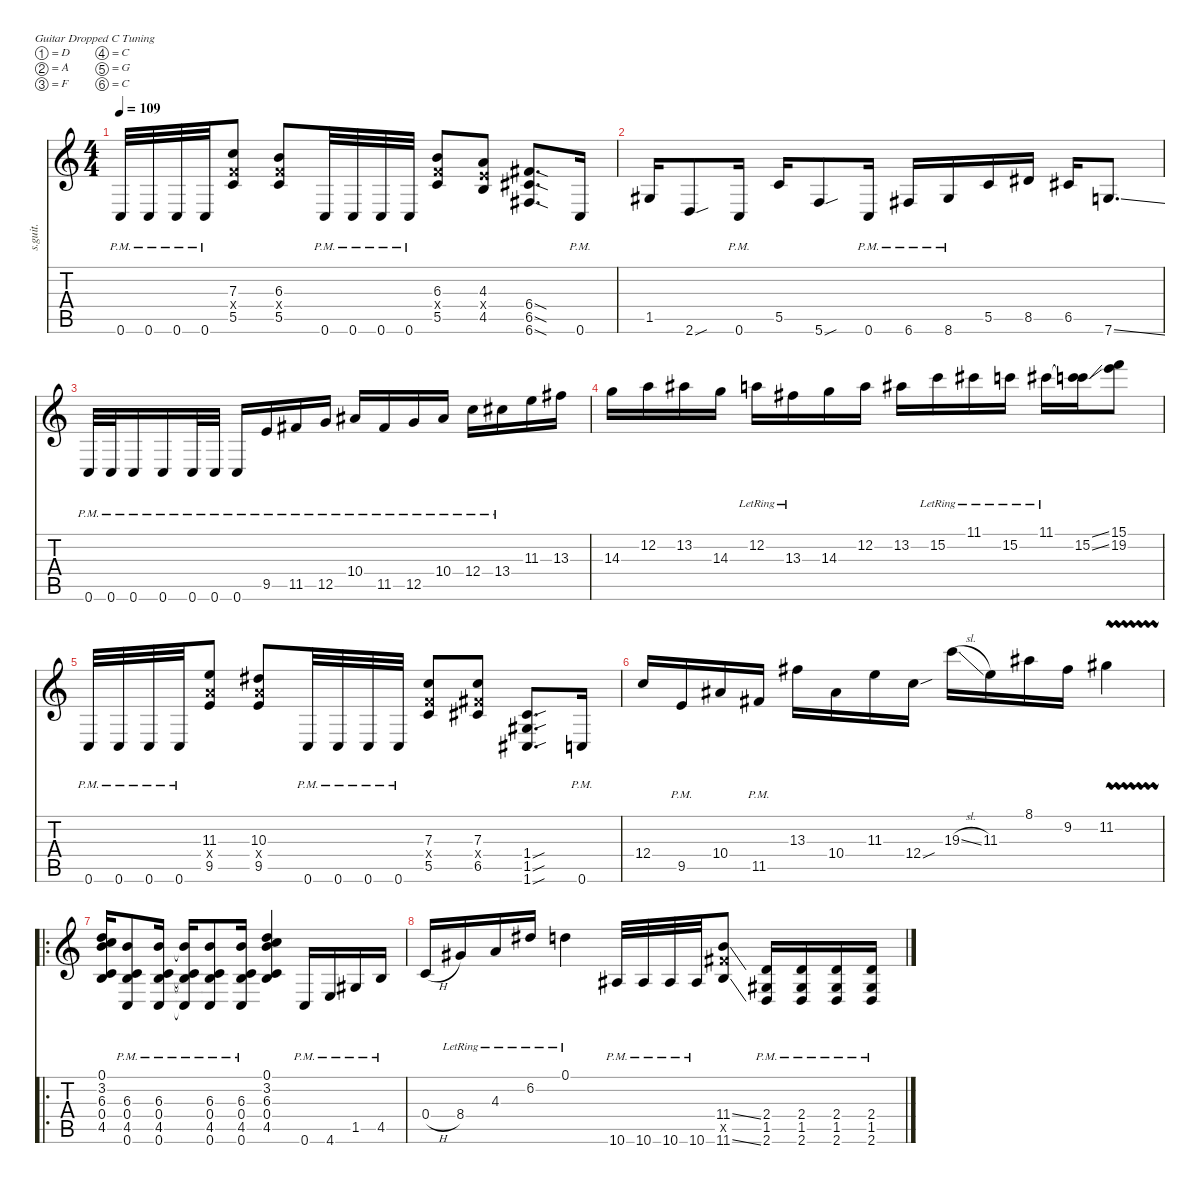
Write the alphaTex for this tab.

\defaultSystemsLayout 4
\hideDynamics
\bracketExtendMode nobrackets
\track ("Rhythm 1" "s.guit.") {instrument distortionguitar}
\staff {score tabs}
\tuning (D4 A3 F3 C3 G2 C2)
\ts (4 4)
\tempo 109
\clef g2
\ks c
0.6{pm}.32{lyrics (0 "") lyrics (1 "") lyrics (2 "") lyrics (3 "") lyrics (4 "") dy mf} 0.6{pm}.32{lyrics (0 "") lyrics (1 "") lyrics (2 "") lyrics (3 "") lyrics (4 "")} 0.6{pm}.32{lyrics (0 "") lyrics (1 "") lyrics (2 "") lyrics (3 "") lyrics (4 "")} 0.6{pm}.32{lyrics (0 "") lyrics (1 "") lyrics (2 "") lyrics (3 "") lyrics (4 "")} (7.3 5.5 5.4{x}).8{lyrics (0 "") lyrics (1 "") lyrics (2 "") lyrics (3 "") lyrics (4 "")} (6.3 5.5 5.4{x}).8{lyrics (0 "") lyrics (1 "") lyrics (2 "") lyrics (3 "") lyrics (4 "")} 0.6{pm}.32{lyrics (0 "") lyrics (1 "") lyrics (2 "") lyrics (3 "") lyrics (4 "")} 0.6{pm}.32{lyrics (0 "") lyrics (1 "") lyrics (2 "") lyrics (3 "") lyrics (4 "")} 0.6{pm}.32{lyrics (0 "") lyrics (1 "") lyrics (2 "") lyrics (3 "") lyrics (4 "")} 0.6{pm}.32{lyrics (0 "") lyrics (1 "") lyrics (2 "") lyrics (3 "") lyrics (4 "")} (6.3 5.5 5.4{x}).8{lyrics (0 "") lyrics (1 "") lyrics (2 "") lyrics (3 "") lyrics (4 "")} (4.3 4.5 4.4{x}).8{lyrics (0 "") lyrics (1 "") lyrics (2 "") lyrics (3 "") lyrics (4 "")} (6.4{sod acc #} 6.5{sod acc #} 6.6{sod acc #}).8{d lyrics (0 "") lyrics (1 "") lyrics (2 "") lyrics (3 "") lyrics (4 "")} 0.6{pm}.16{lyrics (0 "") lyrics (1 "") lyrics (2 "") lyrics (3 "") lyrics (4 "")} |
1.5{acc #}.16{lyrics (0 "") lyrics (1 "") lyrics (2 "") lyrics (3 "") lyrics (4 "")} 2.6{sou}.8{lyrics (0 "") lyrics (1 "") lyrics (2 "") lyrics (3 "") lyrics (4 "")} 0.6{pm}.16{lyrics (0 "") lyrics (1 "") lyrics (2 "") lyrics (3 "") lyrics (4 "")} 5.5.16{lyrics (0 "") lyrics (1 "") lyrics (2 "") lyrics (3 "") lyrics (4 "")} 5.6{sou}.8{lyrics (0 "") lyrics (1 "") lyrics (2 "") lyrics (3 "") lyrics (4 "")} 0.6{pm}.16{lyrics (0 "") lyrics (1 "") lyrics (2 "") lyrics (3 "") lyrics (4 "")} 6.6{pm acc #}.16{lyrics (0 "") lyrics (1 "") lyrics (2 "") lyrics (3 "") lyrics (4 "")} 8.6{pm acc #}.16{lyrics (0 "") lyrics (1 "") lyrics (2 "") lyrics (3 "") lyrics (4 "")} 5.5.16{lyrics (0 "") lyrics (1 "") lyrics (2 "") lyrics (3 "") lyrics (4 "")} 8.5{acc #}.16{lyrics (0 "") lyrics (1 "") lyrics (2 "") lyrics (3 "") lyrics (4 "")} 6.5{acc #}.16{lyrics (0 "") lyrics (1 "") lyrics (2 "") lyrics (3 "") lyrics (4 "")} 7.6{ss}.8{d lyrics (0 "") lyrics (1 "") lyrics (2 "") lyrics (3 "") lyrics (4 "")} |
0.6{pm}.32{lyrics (0 "") lyrics (1 "") lyrics (2 "") lyrics (3 "") lyrics (4 "")} 0.6{pm}.32{lyrics (0 "") lyrics (1 "") lyrics (2 "") lyrics (3 "") lyrics (4 "")} 0.6{pm}.16{lyrics (0 "") lyrics (1 "") lyrics (2 "") lyrics (3 "") lyrics (4 "")} 0.6{pm}.16{lyrics (0 "") lyrics (1 "") lyrics (2 "") lyrics (3 "") lyrics (4 "")} 0.6{pm}.32{lyrics (0 "") lyrics (1 "") lyrics (2 "") lyrics (3 "") lyrics (4 "")} 0.6{pm}.32{lyrics (0 "") lyrics (1 "") lyrics (2 "") lyrics (3 "") lyrics (4 "")} 0.6{pm}.16{lyrics (0 "") lyrics (1 "") lyrics (2 "") lyrics (3 "") lyrics (4 "")} 9.5{pm}.16{lyrics (0 "") lyrics (1 "") lyrics (2 "") lyrics (3 "") lyrics (4 "")} 11.5{pm acc #}.16{lyrics (0 "") lyrics (1 "") lyrics (2 "") lyrics (3 "") lyrics (4 "")} 12.5{pm}.16{lyrics (0 "") lyrics (1 "") lyrics (2 "") lyrics (3 "") lyrics (4 "")} 10.4{pm acc #}.16{lyrics (0 "") lyrics (1 "") lyrics (2 "") lyrics (3 "") lyrics (4 "")} 11.5{pm acc #}.16{lyrics (0 "") lyrics (1 "") lyrics (2 "") lyrics (3 "") lyrics (4 "")} 12.5{pm}.16{lyrics (0 "") lyrics (1 "") lyrics (2 "") lyrics (3 "") lyrics (4 "")} 10.4{pm acc #}.16{lyrics (0 "") lyrics (1 "") lyrics (2 "") lyrics (3 "") lyrics (4 "")} 12.4{pm}.16{lyrics (0 "") lyrics (1 "") lyrics (2 "") lyrics (3 "") lyrics (4 "")} 13.4{pm acc #}.16{lyrics (0 "") lyrics (1 "") lyrics (2 "") lyrics (3 "") lyrics (4 "")} 11.3.16{lyrics (0 "") lyrics (1 "") lyrics (2 "") lyrics (3 "") lyrics (4 "")} 13.3{acc #}.16{lyrics (0 "") lyrics (1 "") lyrics (2 "") lyrics (3 "") lyrics (4 "")} |
14.3.16{lyrics (0 "") lyrics (1 "") lyrics (2 "") lyrics (3 "") lyrics (4 "")} 12.2.16{lyrics (0 "") lyrics (1 "") lyrics (2 "") lyrics (3 "") lyrics (4 "")} 13.2{acc #}.16{lyrics (0 "") lyrics (1 "") lyrics (2 "") lyrics (3 "") lyrics (4 "")} 14.3.16{lyrics (0 "") lyrics (1 "") lyrics (2 "") lyrics (3 "") lyrics (4 "")} 12.2{lr}.16{lyrics (0 "") lyrics (1 "") lyrics (2 "") lyrics (3 "") lyrics (4 "")} 13.3{lr acc #}.16{lyrics (0 "") lyrics (1 "") lyrics (2 "") lyrics (3 "") lyrics (4 "")} 14.3.16{lyrics (0 "") lyrics (1 "") lyrics (2 "") lyrics (3 "") lyrics (4 "")} 12.2.16{lyrics (0 "") lyrics (1 "") lyrics (2 "") lyrics (3 "") lyrics (4 "")} 13.2{acc #}.16{lyrics (0 "") lyrics (1 "") lyrics (2 "") lyrics (3 "") lyrics (4 "")} 15.2{lr}.16{lyrics (0 "") lyrics (1 "") lyrics (2 "") lyrics (3 "") lyrics (4 "")} 11.1{lr acc #}.16{lyrics (0 "") lyrics (1 "") lyrics (2 "") lyrics (3 "") lyrics (4 "")} 15.2{lr}.16{lyrics (0 "") lyrics (1 "") lyrics (2 "") lyrics (3 "") lyrics (4 "")} 11.1{lr acc #}.16{lyrics (0 "") lyrics (1 "") lyrics (2 "") lyrics (3 "") lyrics (4 "")} (11.1{ss t acc #} 15.2{ss}).16{lyrics (0 "") lyrics (1 "") lyrics (2 "") lyrics (3 "") lyrics (4 "")} (15.1 19.2).8{lyrics (0 "") lyrics (1 "") lyrics (2 "") lyrics (3 "") lyrics (4 "")} |
0.6{pm}.32{lyrics (0 "") lyrics (1 "") lyrics (2 "") lyrics (3 "") lyrics (4 "")} 0.6{pm}.32{lyrics (0 "") lyrics (1 "") lyrics (2 "") lyrics (3 "") lyrics (4 "")} 0.6{pm}.32{lyrics (0 "") lyrics (1 "") lyrics (2 "") lyrics (3 "") lyrics (4 "")} 0.6{pm}.32{lyrics (0 "") lyrics (1 "") lyrics (2 "") lyrics (3 "") lyrics (4 "")} (11.3 9.5 9.4{x}).8{lyrics (0 "") lyrics (1 "") lyrics (2 "") lyrics (3 "") lyrics (4 "")} (10.3{acc #} 9.5 9.4{x}).8{lyrics (0 "") lyrics (1 "") lyrics (2 "") lyrics (3 "") lyrics (4 "")} 0.6{pm}.32{lyrics (0 "") lyrics (1 "") lyrics (2 "") lyrics (3 "") lyrics (4 "")} 0.6{pm}.32{lyrics (0 "") lyrics (1 "") lyrics (2 "") lyrics (3 "") lyrics (4 "")} 0.6{pm}.32{lyrics (0 "") lyrics (1 "") lyrics (2 "") lyrics (3 "") lyrics (4 "")} 0.6{pm}.32{lyrics (0 "") lyrics (1 "") lyrics (2 "") lyrics (3 "") lyrics (4 "")} (7.3 5.5 5.4{x}).8{lyrics (0 "") lyrics (1 "") lyrics (2 "") lyrics (3 "") lyrics (4 "")} (7.3 6.5{acc #} 6.4{x acc #}).8{lyrics (0 "") lyrics (1 "") lyrics (2 "") lyrics (3 "") lyrics (4 "")} (1.4{sou acc #} 1.5{sou acc #} 1.6{sou acc #}).8{d lyrics (0 "") lyrics (1 "") lyrics (2 "") lyrics (3 "") lyrics (4 "")} 0.6{pm}.16{lyrics (0 "") lyrics (1 "") lyrics (2 "") lyrics (3 "") lyrics (4 "")} |
12.4.16{lyrics (0 "") lyrics (1 "") lyrics (2 "") lyrics (3 "") lyrics (4 "")} 9.5{pm}.16{lyrics (0 "") lyrics (1 "") lyrics (2 "") lyrics (3 "") lyrics (4 "")} 10.4{acc #}.16{lyrics (0 "") lyrics (1 "") lyrics (2 "") lyrics (3 "") lyrics (4 "")} 11.5{pm acc #}.16{lyrics (0 "") lyrics (1 "") lyrics (2 "") lyrics (3 "") lyrics (4 "")} 13.3{acc #}.16{lyrics (0 "") lyrics (1 "") lyrics (2 "") lyrics (3 "") lyrics (4 "")} 10.4{acc #}.16{lyrics (0 "") lyrics (1 "") lyrics (2 "") lyrics (3 "") lyrics (4 "")} 11.3.16{lyrics (0 "") lyrics (1 "") lyrics (2 "") lyrics (3 "") lyrics (4 "")} 12.4{sou}.16{lyrics (0 "") lyrics (1 "") lyrics (2 "") lyrics (3 "") lyrics (4 "")} 19.3{sl}.16{lyrics (0 "") lyrics (1 "") lyrics (2 "") lyrics (3 "") lyrics (4 "")} 11.3.16{lyrics (0 "") lyrics (1 "") lyrics (2 "") lyrics (3 "") lyrics (4 "")} 8.1{acc #}.16{lyrics (0 "") lyrics (1 "") lyrics (2 "") lyrics (3 "") lyrics (4 "")} 9.2{acc #}.16{lyrics (0 "") lyrics (1 "") lyrics (2 "") lyrics (3 "") lyrics (4 "")} 11.2{vw acc #}.4{lyrics (0 "") lyrics (1 "") lyrics (2 "") lyrics (3 "") lyrics (4 "")} |
\ro
(0.1 3.2 6.3 0.4 4.5).16{lyrics (0 "") lyrics (1 "") lyrics (2 "") lyrics (3 "") lyrics (4 "")} (0.4{pm} 4.5{pm} 0.6{pm} 6.3{pm}).8{lyrics (0 "") lyrics (1 "") lyrics (2 "") lyrics (3 "") lyrics (4 "")} (0.4{pm} 4.5{pm} 0.6{pm} 6.3{pm}).16{lyrics (0 "") lyrics (1 "") lyrics (2 "") lyrics (3 "") lyrics (4 "")} (0.4{pm t} 4.5{pm t} 0.6{pm t} 6.3{pm t}).16{lyrics (0 "") lyrics (1 "") lyrics (2 "") lyrics (3 "") lyrics (4 "")} (0.4{pm} 4.5{pm} 0.6{pm} 6.3{pm}).8{lyrics (0 "") lyrics (1 "") lyrics (2 "") lyrics (3 "") lyrics (4 "")} (0.4{pm} 4.5{pm} 0.6{pm} 6.3{pm}).16{lyrics (0 "") lyrics (1 "") lyrics (2 "") lyrics (3 "") lyrics (4 "")} (0.1 3.2 6.3 0.4 4.5).4{lyrics (0 "") lyrics (1 "") lyrics (2 "") lyrics (3 "") lyrics (4 "")} 0.6{pm}.16{lyrics (0 "") lyrics (1 "") lyrics (2 "") lyrics (3 "") lyrics (4 "")} 4.6{pm}.16{lyrics (0 "") lyrics (1 "") lyrics (2 "") lyrics (3 "") lyrics (4 "")} 1.5{pm acc #}.16{lyrics (0 "") lyrics (1 "") lyrics (2 "") lyrics (3 "") lyrics (4 "")} 4.5{pm}.16{lyrics (0 "") lyrics (1 "") lyrics (2 "") lyrics (3 "") lyrics (4 "")} |
0.4{h}.16{lyrics (0 "") lyrics (1 "") lyrics (2 "") lyrics (3 "") lyrics (4 "")} 8.4{lr acc #}.16{lyrics (0 "") lyrics (1 "") lyrics (2 "") lyrics (3 "") lyrics (4 "")} 4.3{lr}.16{lyrics (0 "") lyrics (1 "") lyrics (2 "") lyrics (3 "") lyrics (4 "")} 6.2{lr acc #}.16{lyrics (0 "") lyrics (1 "") lyrics (2 "") lyrics (3 "") lyrics (4 "")} 0.1{lr}.4{lyrics (0 "") lyrics (1 "") lyrics (2 "") lyrics (3 "") lyrics (4 "")} 10.6{pm acc #}.32{lyrics (0 "") lyrics (1 "") lyrics (2 "") lyrics (3 "") lyrics (4 "")} 10.6{pm acc #}.32{lyrics (0 "") lyrics (1 "") lyrics (2 "") lyrics (3 "") lyrics (4 "")} 10.6{pm acc #}.32{lyrics (0 "") lyrics (1 "") lyrics (2 "") lyrics (3 "") lyrics (4 "")} 10.6{pm acc #}.32{lyrics (0 "") lyrics (1 "") lyrics (2 "") lyrics (3 "") lyrics (4 "")} (11.4{ss} 11.6{ss} 11.5{x acc #}).8{lyrics (0 "") lyrics (1 "") lyrics (2 "") lyrics (3 "") lyrics (4 "")} (2.4{pm} 1.5{pm acc #} 2.6{pm}).16{lyrics (0 "") lyrics (1 "") lyrics (2 "") lyrics (3 "") lyrics (4 "")} (2.4{pm} 1.5{pm acc #} 2.6{pm}).16{lyrics (0 "") lyrics (1 "") lyrics (2 "") lyrics (3 "") lyrics (4 "")} (2.4{pm} 1.5{pm acc #} 2.6{pm}).16{lyrics (0 "") lyrics (1 "") lyrics (2 "") lyrics (3 "") lyrics (4 "")} (2.4{pm} 1.5{pm acc #} 2.6{pm}).16{lyrics (0 "") lyrics (1 "") lyrics (2 "") lyrics (3 "") lyrics (4 "")}
